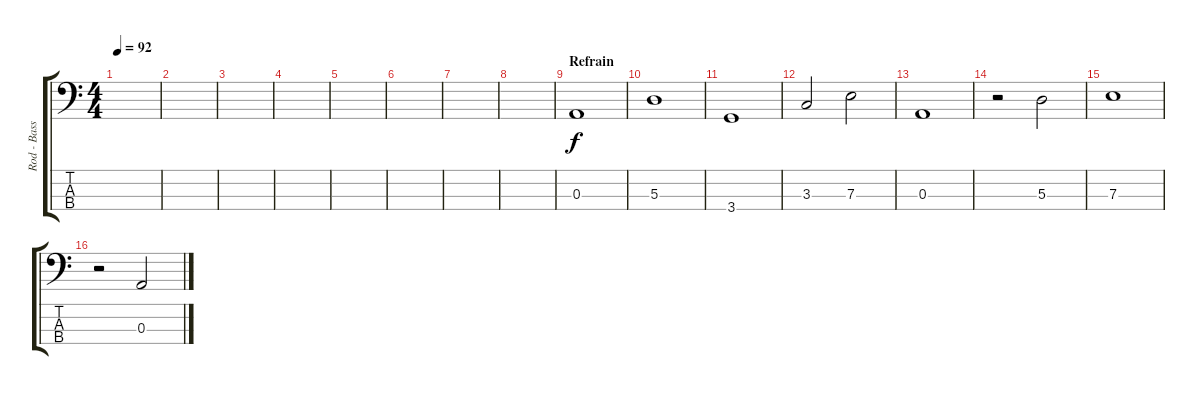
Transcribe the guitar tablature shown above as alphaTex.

\track ("Rod - Bass" "Rod - Bass") {instrument electricbassfinger}
\staff {score tabs}
\tuning (G2 D2 A1 E1) {hide}
\ts (4 4)
\tempo 92
\clef f4
\ks c
|
|
|
|
|
|
|
|
\section ("" "Refrain")
0.3.1 |
5.3.1 |
3.4.1 |
3.3.2 7.3.2 |
0.3.1 |
r.2 5.3.2 |
7.3.1 |
r.2 0.3.2
